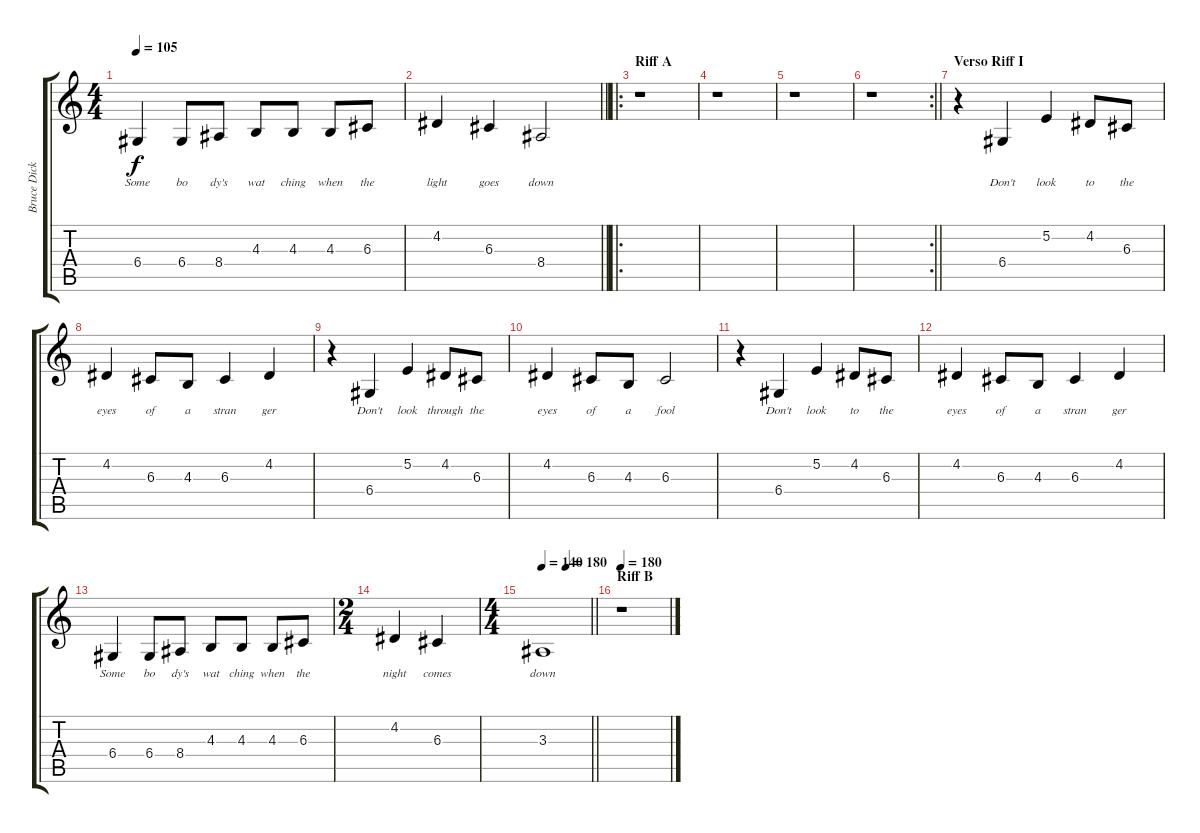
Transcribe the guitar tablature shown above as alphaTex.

\track ("Bruce Dickinson" "Bruce Dick") {instrument lead2sawtooth}
\staff {score tabs}
\tuning (E4 B3 G3 D3 A2 E2) {hide}
\ts (4 4)
\tempo 105
\clef g2
\ks c
6.4.4{lyrics (0 "Some") lyrics (1 "") lyrics (2 "") lyrics (3 "") lyrics (4 "") dy f} 6.4.8{lyrics (0 "bo") lyrics (1 "") lyrics (2 "") lyrics (3 "") lyrics (4 "")} 8.4.8{lyrics (0 "dy's") lyrics (1 "") lyrics (2 "") lyrics (3 "") lyrics (4 "")} 4.3.8{lyrics (0 "wat") lyrics (1 "") lyrics (2 "") lyrics (3 "") lyrics (4 "")} 4.3.8{lyrics (0 "ching") lyrics (1 "") lyrics (2 "") lyrics (3 "") lyrics (4 "")} 4.3.8{lyrics (0 "when") lyrics (1 "") lyrics (2 "") lyrics (3 "") lyrics (4 "")} 6.3.8{lyrics (0 "the") lyrics (1 "") lyrics (2 "") lyrics (3 "") lyrics (4 "")} |
\barLineRight lightlight
4.2.4{lyrics (0 "light") lyrics (1 "") lyrics (2 "") lyrics (3 "") lyrics (4 "")} 6.3.4{lyrics (0 "goes") lyrics (1 "") lyrics (2 "") lyrics (3 "") lyrics (4 "")} 8.4.2{lyrics (0 "down") lyrics (1 "") lyrics (2 "") lyrics (3 "") lyrics (4 "")} |
\ro
\section ("" "Riff A")
r.1 |
r.1 |
r.1 |
\rc 2
\barLineRight lightlight
r.1 |
\section ("" "Verso Riff I")
r.4 6.4.4{lyrics (0 "Don't") lyrics (1 "") lyrics (2 "") lyrics (3 "") lyrics (4 "")} 5.2.4{lyrics (0 "look") lyrics (1 "") lyrics (2 "") lyrics (3 "") lyrics (4 "")} 4.2.8{lyrics (0 "to") lyrics (1 "") lyrics (2 "") lyrics (3 "") lyrics (4 "")} 6.3.8{lyrics (0 "the") lyrics (1 "") lyrics (2 "") lyrics (3 "") lyrics (4 "")} |
4.2.4{lyrics (0 "eyes") lyrics (1 "") lyrics (2 "") lyrics (3 "") lyrics (4 "")} 6.3.8{lyrics (0 "of") lyrics (1 "") lyrics (2 "") lyrics (3 "") lyrics (4 "")} 4.3.8{lyrics (0 "a") lyrics (1 "") lyrics (2 "") lyrics (3 "") lyrics (4 "")} 6.3.4{lyrics (0 "stran") lyrics (1 "") lyrics (2 "") lyrics (3 "") lyrics (4 "")} 4.2.4{lyrics (0 "ger") lyrics (1 "") lyrics (2 "") lyrics (3 "") lyrics (4 "")} |
r.4 6.4.4{lyrics (0 "Don't") lyrics (1 "") lyrics (2 "") lyrics (3 "") lyrics (4 "")} 5.2.4{lyrics (0 "look") lyrics (1 "") lyrics (2 "") lyrics (3 "") lyrics (4 "")} 4.2.8{lyrics (0 "through") lyrics (1 "") lyrics (2 "") lyrics (3 "") lyrics (4 "")} 6.3.8{lyrics (0 "the") lyrics (1 "") lyrics (2 "") lyrics (3 "") lyrics (4 "")} |
4.2.4{lyrics (0 "eyes") lyrics (1 "") lyrics (2 "") lyrics (3 "") lyrics (4 "")} 6.3.8{lyrics (0 "of") lyrics (1 "") lyrics (2 "") lyrics (3 "") lyrics (4 "")} 4.3.8{lyrics (0 "a") lyrics (1 "") lyrics (2 "") lyrics (3 "") lyrics (4 "")} 6.3.2{lyrics (0 "fool") lyrics (1 "") lyrics (2 "") lyrics (3 "") lyrics (4 "")} |
r.4 6.4.4{lyrics (0 "Don't") lyrics (1 "") lyrics (2 "") lyrics (3 "") lyrics (4 "")} 5.2.4{lyrics (0 "look") lyrics (1 "") lyrics (2 "") lyrics (3 "") lyrics (4 "")} 4.2.8{lyrics (0 "to") lyrics (1 "") lyrics (2 "") lyrics (3 "") lyrics (4 "")} 6.3.8{lyrics (0 "the") lyrics (1 "") lyrics (2 "") lyrics (3 "") lyrics (4 "")} |
4.2.4{lyrics (0 "eyes") lyrics (1 "") lyrics (2 "") lyrics (3 "") lyrics (4 "")} 6.3.8{lyrics (0 "of") lyrics (1 "") lyrics (2 "") lyrics (3 "") lyrics (4 "")} 4.3.8{lyrics (0 "a") lyrics (1 "") lyrics (2 "") lyrics (3 "") lyrics (4 "")} 6.3.4{lyrics (0 "stran") lyrics (1 "") lyrics (2 "") lyrics (3 "") lyrics (4 "")} 4.2.4{lyrics (0 "ger") lyrics (1 "") lyrics (2 "") lyrics (3 "") lyrics (4 "")} |
6.4.4{lyrics (0 "Some") lyrics (1 "") lyrics (2 "") lyrics (3 "") lyrics (4 "")} 6.4.8{lyrics (0 "bo") lyrics (1 "") lyrics (2 "") lyrics (3 "") lyrics (4 "")} 8.4.8{lyrics (0 "dy's") lyrics (1 "") lyrics (2 "") lyrics (3 "") lyrics (4 "")} 4.3.8{lyrics (0 "wat") lyrics (1 "") lyrics (2 "") lyrics (3 "") lyrics (4 "")} 4.3.8{lyrics (0 "ching") lyrics (1 "") lyrics (2 "") lyrics (3 "") lyrics (4 "")} 4.3.8{lyrics (0 "when") lyrics (1 "") lyrics (2 "") lyrics (3 "") lyrics (4 "")} 6.3.8{lyrics (0 "the") lyrics (1 "") lyrics (2 "") lyrics (3 "") lyrics (4 "")} |
\ts (2 4)
4.2.4{lyrics (0 "night") lyrics (1 "") lyrics (2 "") lyrics (3 "") lyrics (4 "")} 6.3.4{lyrics (0 "comes") lyrics (1 "") lyrics (2 "") lyrics (3 "") lyrics (4 "")} |
\ts (4 4)
\tempo 140
\tempo (180 0.5)
\barLineRight lightlight
3.3.1{lyrics (0 "down") lyrics (1 "") lyrics (2 "") lyrics (3 "") lyrics (4 "")} |
\section ("" "Riff B")
\tempo 180
r.1
